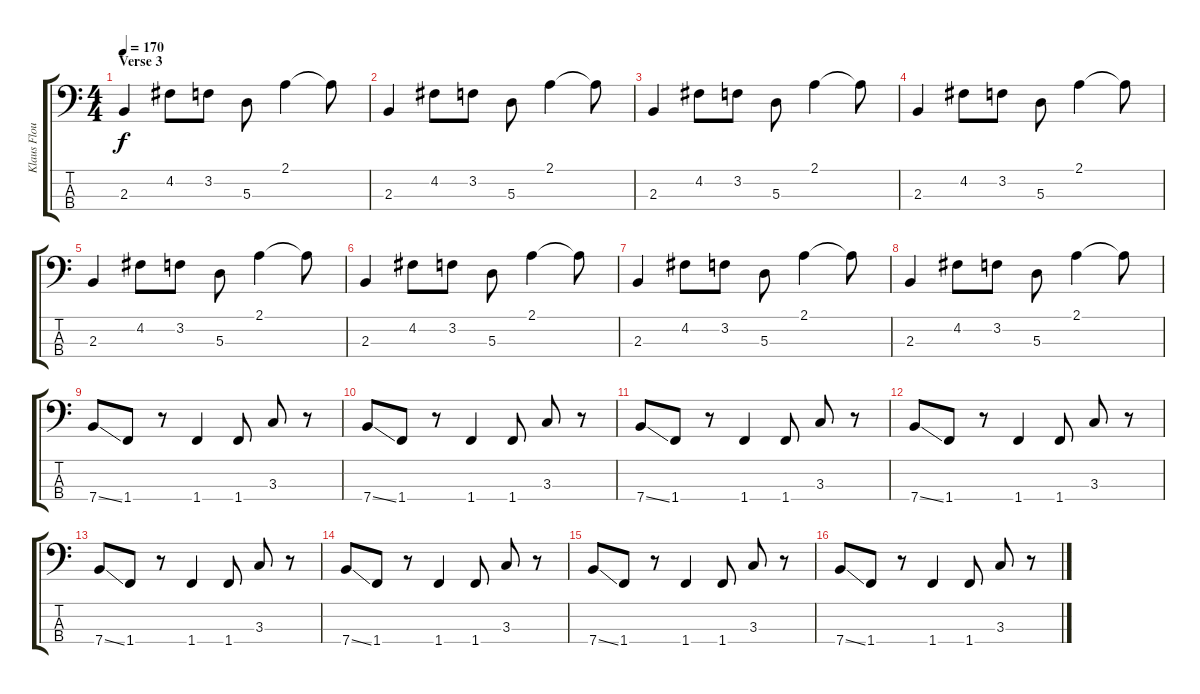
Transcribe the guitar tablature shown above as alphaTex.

\track ("Klaus Flouride" "Klaus Flou") {instrument electricbasspick}
\staff {score tabs}
\tuning (G2 D2 A1 E1) {hide}
\ts (4 4)
\section ("" "Verse 3")
\tempo 170
\clef f4
\ks c
2.3.4{dy f} 4.2.8 3.2.8 5.3.8 2.1.4 2.1{t}.8 |
2.3.4 4.2.8 3.2.8 5.3.8 2.1.4 2.1{t}.8 |
2.3.4 4.2.8 3.2.8 5.3.8 2.1.4 2.1{t}.8 |
2.3.4 4.2.8 3.2.8 5.3.8 2.1.4 2.1{t}.8 |
2.3.4 4.2.8 3.2.8 5.3.8 2.1.4 2.1{t}.8 |
2.3.4 4.2.8 3.2.8 5.3.8 2.1.4 2.1{t}.8 |
2.3.4 4.2.8 3.2.8 5.3.8 2.1.4 2.1{t}.8 |
2.3.4 4.2.8 3.2.8 5.3.8 2.1.4 2.1{t}.8 |
7.4{ss}.8 1.4.8 r.8 1.4.4 1.4.8 3.3.8 r.8 |
7.4{ss}.8 1.4.8 r.8 1.4.4 1.4.8 3.3.8 r.8 |
7.4{ss}.8 1.4.8 r.8 1.4.4 1.4.8 3.3.8 r.8 |
7.4{ss}.8 1.4.8 r.8 1.4.4 1.4.8 3.3.8 r.8 |
7.4{ss}.8 1.4.8 r.8 1.4.4 1.4.8 3.3.8 r.8 |
7.4{ss}.8 1.4.8 r.8 1.4.4 1.4.8 3.3.8 r.8 |
7.4{ss}.8 1.4.8 r.8 1.4.4 1.4.8 3.3.8 r.8 |
7.4{ss}.8 1.4.8 r.8 1.4.4 1.4.8 3.3.8 r.8
